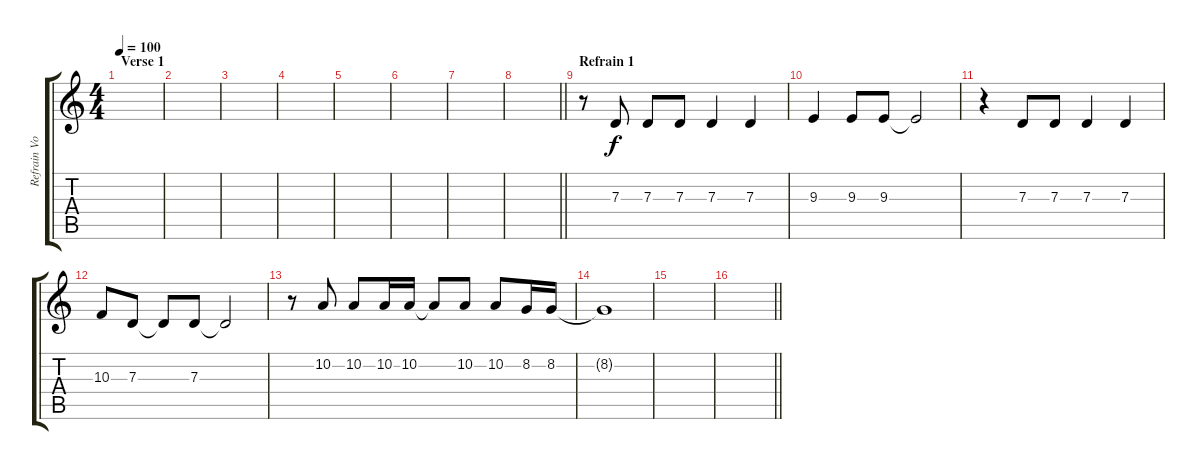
\track ("Refrain Voice" "Refrain Vo") {instrument stringensemble1}
\staff {score tabs}
\tuning (E4 B3 G3 D3 A2 E2) {hide}
\ts (4 4)
\section ("" "Verse 1")
\tempo 100
\clef g2
\ks c
|
|
|
|
|
|
|
\barLineRight lightlight
|
\section ("" "Refrain 1")
r.8 7.3.8 7.3.8 7.3.8 7.3.4 7.3.4 |
9.3.4 9.3.8 9.3.8 9.3{t}.2 |
r.4 7.3.8 7.3.8 7.3.4 7.3.4 |
10.3.8 7.3.8 7.3{t}.8 7.3.8 7.3{t}.2 |
r.8 10.2.8 10.2.8 10.2.16 10.2.16 10.2{t}.8 10.2.8 10.2.8 8.2.16 8.2.16 |
8.2{t}.1 |
|
\barLineRight lightlight
